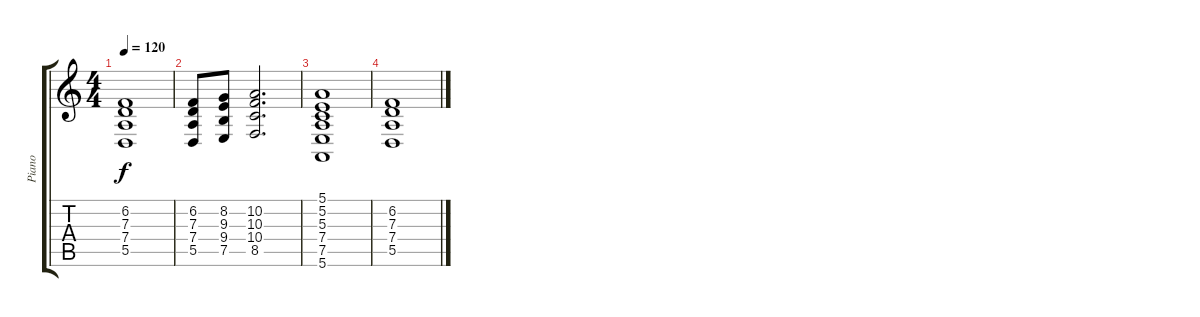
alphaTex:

\track ("Piano" "Piano") {instrument acousticgrandpiano}
\staff {score tabs}
\tuning (E4 B3 G3 D3 A2 E2) {hide}
\ts (4 4)
\tempo 120
\clef g2
\ks c
(6.2 7.3 7.4 5.5).1{dy f} |
(6.2 7.3 7.4 5.5).8 (8.2 9.3 9.4 7.5).8 (10.2 10.3 10.4 8.5).2{d} |
(5.1 5.2 5.3 7.4 7.5 5.6).1 |
(6.2 7.3 7.4 5.5).1
